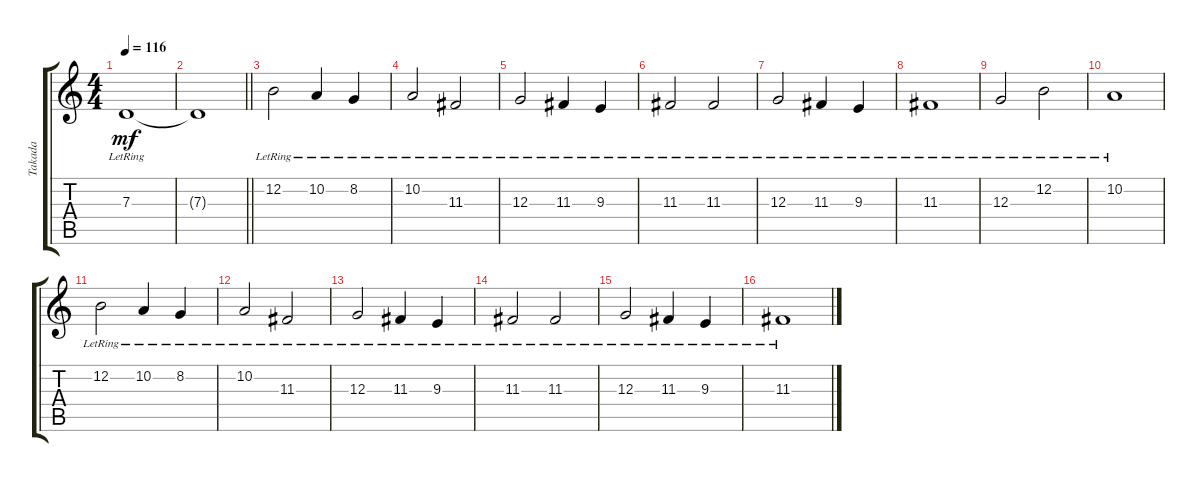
\track ("Takada" "Takada") {instrument musicbox}
\staff {score tabs}
\tuning (E4 B3 G3 D3 A2 E2) {hide}
\ts (4 4)
\tempo 116
\clef g2
\ks c
7.3{lr}.1{dy mf} |
\barLineRight lightlight
7.3{t}.1 |
\section ("" "")
12.2{lr}.2 10.2{lr}.4 8.2{lr}.4 |
10.2{lr}.2 11.3{lr}.2 |
12.3{lr}.2 11.3{lr}.4 9.3{lr}.4 |
11.3{lr}.2 11.3{lr}.2 |
12.3{lr}.2 11.3{lr}.4 9.3{lr}.4 |
11.3{lr}.1 |
12.3{lr}.2 12.2{lr}.2 |
10.2{lr}.1 |
12.2{lr}.2 10.2{lr}.4 8.2{lr}.4 |
10.2{lr}.2 11.3{lr}.2 |
12.3{lr}.2 11.3{lr}.4 9.3{lr}.4 |
11.3{lr}.2 11.3{lr}.2 |
12.3{lr}.2 11.3{lr}.4 9.3{lr}.4 |
11.3{lr}.1
